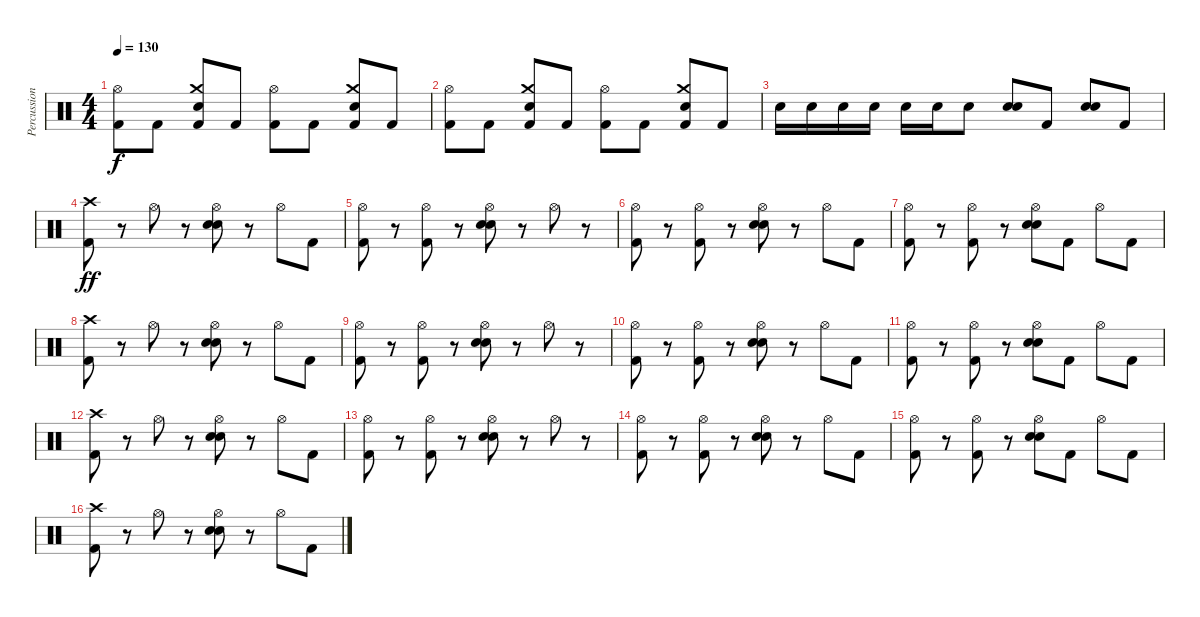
\track ("Percussions" "Percussion") {instrument percussion}
\staff {score}
\articulation defaults
\ts (4 4)
\tempo 130
\clef neutral
\ks c
("Hi-Hat (open)" "Kick (hit) 2").8{dy f} "Kick (hit) 2".8 ("Crash medium (hit)" "Electric Snare (hit)" "Kick (hit) 2").8 "Kick (hit) 2".8 ("Hi-Hat (open)" "Kick (hit) 2").8 "Kick (hit) 2".8 ("Crash medium (hit)" "Electric Snare (hit)" "Kick (hit) 2").8 "Kick (hit) 2".8 |
("Hi-Hat (open)" "Kick (hit) 2").8 "Kick (hit) 2".8 ("Crash medium (hit)" "Electric Snare (hit)" "Kick (hit) 2").8 "Kick (hit) 2".8 ("Hi-Hat (open)" "Kick (hit) 2").8 "Kick (hit) 2".8 ("Crash medium (hit)" "Electric Snare (hit)" "Kick (hit) 2").8 "Kick (hit) 2".8 |
"Electric Snare (hit)".16 "Electric Snare (hit)".16 "Electric Snare (hit)".16 "Electric Snare (hit)".16 "Electric Snare (hit)".16 "Electric Snare (hit)".16 "Electric Snare (hit)".8 ("Electric Snare (hit)" "Electric Snare (hit)").8{bd 240} "Kick (hit) 2".8 ("Electric Snare (hit)" "Electric Snare (hit)").8{bd 240} "Kick (hit) 2".8 |
("Crash high (hit)" "Kick (hit) 2").8{dy ff} r.8 "Hi-Hat (open)".8 r.8 ("Hi-Hat (open)" "Electric Snare (hit)" "Electric Snare (hit)").8 r.8 "Hi-Hat (open)".8 "Kick (hit) 2".8 |
("Hi-Hat (open)" "Kick (hit) 2").8 r.8 ("Hi-Hat (open)" "Kick (hit) 2").8 r.8 ("Hi-Hat (open)" "Electric Snare (hit)" "Electric Snare (hit)").8 r.8 "Hi-Hat (open)".8 r.8 |
("Hi-Hat (open)" "Kick (hit) 2").8 r.8 ("Hi-Hat (open)" "Kick (hit) 2").8 r.8 ("Hi-Hat (open)" "Electric Snare (hit)" "Electric Snare (hit)").8 r.8 "Hi-Hat (open)".8 "Kick (hit) 2".8 |
("Hi-Hat (open)" "Kick (hit) 2").8 r.8 ("Hi-Hat (open)" "Kick (hit) 2").8 r.8 ("Hi-Hat (open)" "Electric Snare (hit)" "Electric Snare (hit)").8 "Kick (hit) 2".8 "Hi-Hat (open)".8 "Kick (hit) 2".8 |
("Crash high (hit)" "Kick (hit) 2").8 r.8 "Hi-Hat (open)".8 r.8 ("Hi-Hat (open)" "Electric Snare (hit)" "Electric Snare (hit)").8 r.8 "Hi-Hat (open)".8 "Kick (hit) 2".8 |
("Hi-Hat (open)" "Kick (hit) 2").8 r.8 ("Hi-Hat (open)" "Kick (hit) 2").8 r.8 ("Hi-Hat (open)" "Electric Snare (hit)" "Electric Snare (hit)").8 r.8 "Hi-Hat (open)".8 r.8 |
("Hi-Hat (open)" "Kick (hit) 2").8 r.8 ("Hi-Hat (open)" "Kick (hit) 2").8 r.8 ("Hi-Hat (open)" "Electric Snare (hit)" "Electric Snare (hit)").8 r.8 "Hi-Hat (open)".8 "Kick (hit) 2".8 |
("Hi-Hat (open)" "Kick (hit) 2").8 r.8 ("Hi-Hat (open)" "Kick (hit) 2").8 r.8 ("Hi-Hat (open)" "Electric Snare (hit)" "Electric Snare (hit)").8 "Kick (hit) 2".8 "Hi-Hat (open)".8 "Kick (hit) 2".8 |
("Crash high (hit)" "Kick (hit) 2").8 r.8 "Hi-Hat (open)".8 r.8 ("Hi-Hat (open)" "Electric Snare (hit)" "Electric Snare (hit)").8 r.8 "Hi-Hat (open)".8 "Kick (hit) 2".8 |
("Hi-Hat (open)" "Kick (hit) 2").8 r.8 ("Hi-Hat (open)" "Kick (hit) 2").8 r.8 ("Hi-Hat (open)" "Electric Snare (hit)" "Electric Snare (hit)").8 r.8 "Hi-Hat (open)".8 r.8 |
("Hi-Hat (open)" "Kick (hit) 2").8 r.8 ("Hi-Hat (open)" "Kick (hit) 2").8 r.8 ("Hi-Hat (open)" "Electric Snare (hit)" "Electric Snare (hit)").8 r.8 "Hi-Hat (open)".8 "Kick (hit) 2".8 |
("Hi-Hat (open)" "Kick (hit) 2").8 r.8 ("Hi-Hat (open)" "Kick (hit) 2").8 r.8 ("Hi-Hat (open)" "Electric Snare (hit)" "Electric Snare (hit)").8 "Kick (hit) 2".8 "Hi-Hat (open)".8 "Kick (hit) 2".8 |
("Crash high (hit)" "Kick (hit) 2").8 r.8 "Hi-Hat (open)".8 r.8 ("Hi-Hat (open)" "Electric Snare (hit)" "Electric Snare (hit)").8 r.8 "Hi-Hat (open)".8 "Kick (hit) 2".8
